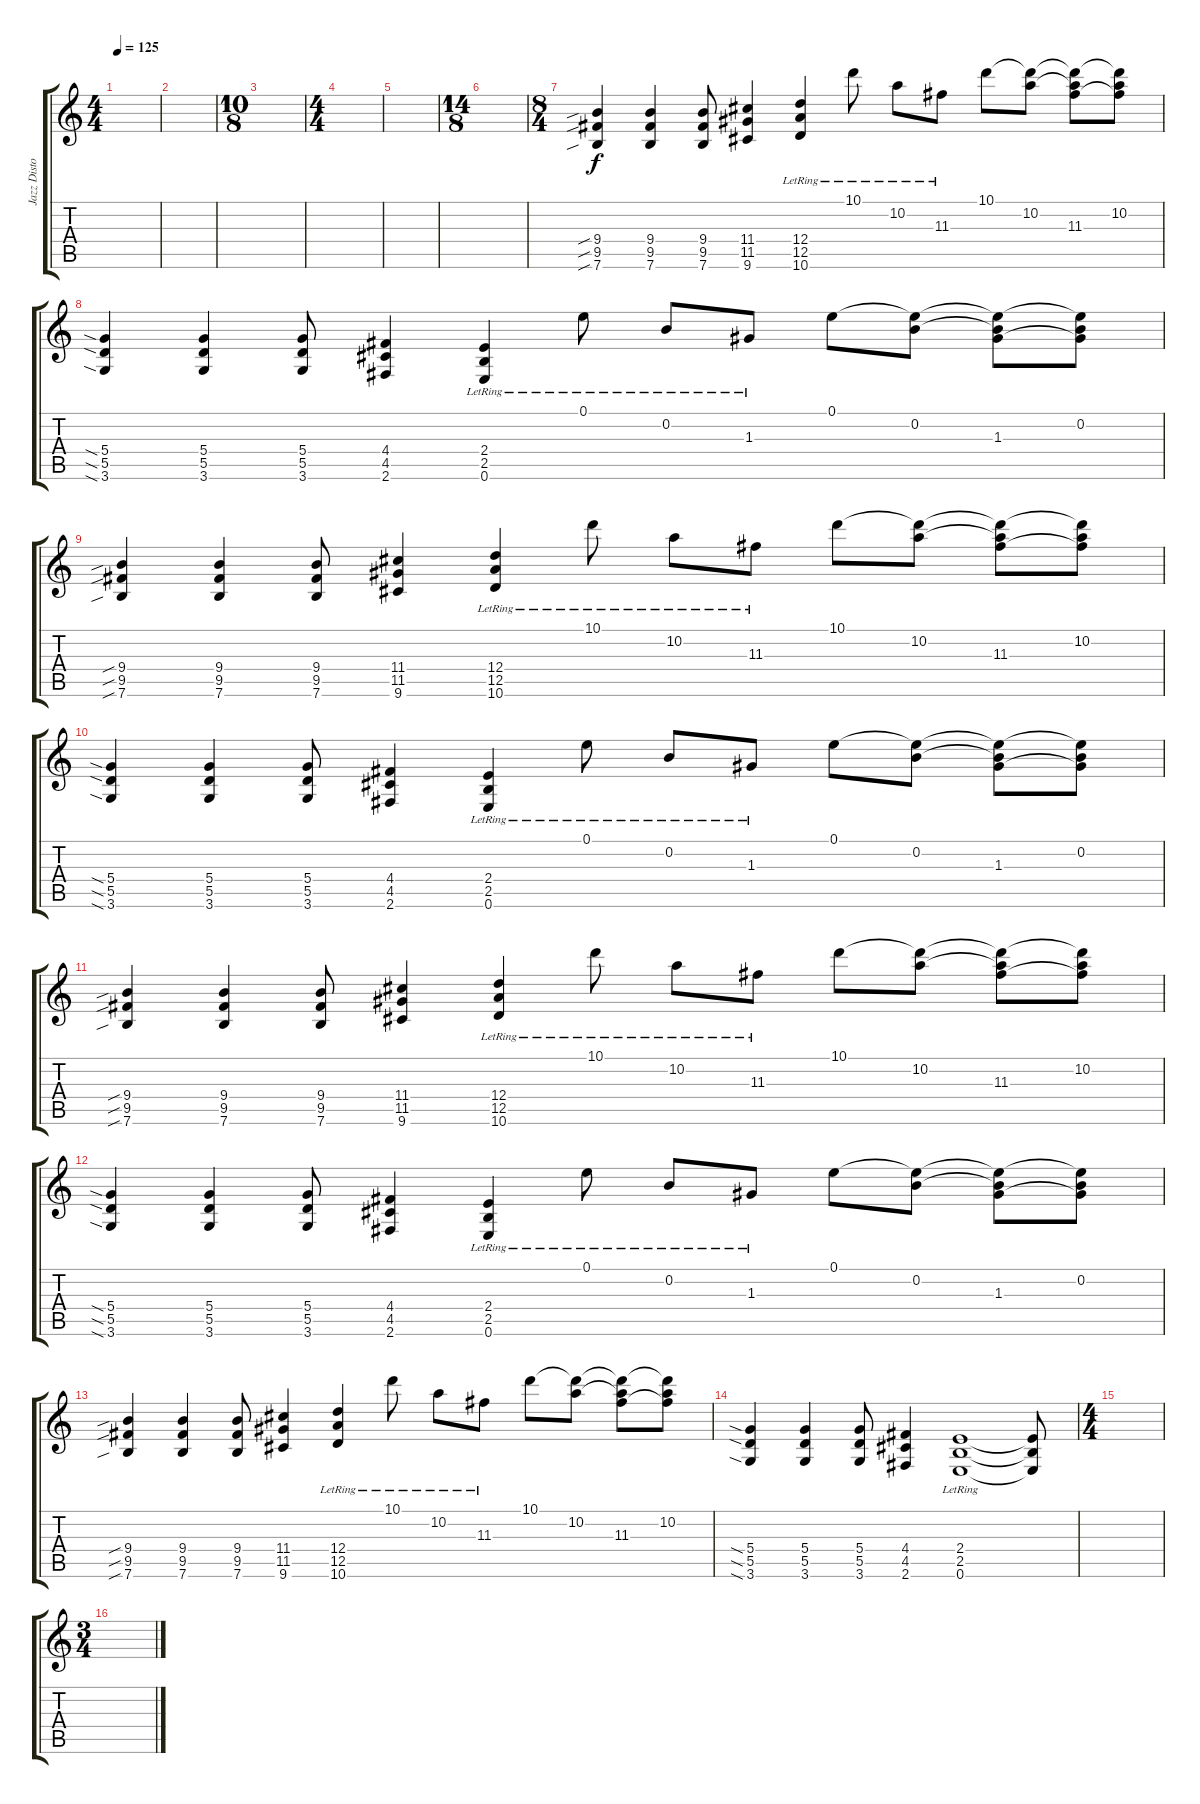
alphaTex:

\track ("Jazz Distortion" "Jazz Disto") {instrument overdrivenguitar}
\staff {score tabs}
\tuning (E4 B3 G3 D3 A2 E2) {hide}
\ts (4 4)
\tempo 125
\clef g2
\ks c
|
|
\ts (10 8)
|
\ts (4 4)
|
|
\ts (14 8)
|
\ts (8 4)
(9.4{sib} 9.5{sib} 7.6{sib}).4{volume 10} (9.4 9.5 7.6).4 (9.4 9.5 7.6).8 (11.4 11.5 9.6).4 (12.4{lr} 12.5{lr} 10.6{lr}).4 10.1{lr}.8 10.2{lr}.8 11.3{lr}.8 10.1.8 (10.1{t} 10.2).8 (10.1{t} 10.2{t} 11.3).8 (10.1{t} 10.2 11.3{t}).8 |
(5.4{sia} 5.5{sia} 3.6{sia}).4 (5.4 5.5 3.6).4 (5.4 5.5 3.6).8 (4.4 4.5 2.6).4 (2.4{lr} 2.5{lr} 0.6{lr}).4 0.1{lr}.8 0.2{lr}.8 1.3{lr}.8 0.1.8 (0.1{t} 0.2).8 (0.1{t} 0.2{t} 1.3).8 (0.1{t} 0.2 1.3{t}).8 |
(9.4{sib} 9.5{sib} 7.6{sib}).4 (9.4 9.5 7.6).4 (9.4 9.5 7.6).8 (11.4 11.5 9.6).4 (12.4{lr} 12.5{lr} 10.6{lr}).4 10.1{lr}.8 10.2{lr}.8 11.3{lr}.8 10.1.8 (10.1{t} 10.2).8 (10.1{t} 10.2{t} 11.3).8 (10.1{t} 10.2 11.3{t}).8 |
(5.4{sia} 5.5{sia} 3.6{sia}).4 (5.4 5.5 3.6).4 (5.4 5.5 3.6).8 (4.4 4.5 2.6).4 (2.4{lr} 2.5{lr} 0.6{lr}).4 0.1{lr}.8 0.2{lr}.8 1.3{lr}.8 0.1.8 (0.1{t} 0.2).8 (0.1{t} 0.2{t} 1.3).8 (0.1{t} 0.2 1.3{t}).8 |
(9.4{sib} 9.5{sib} 7.6{sib}).4 (9.4 9.5 7.6).4 (9.4 9.5 7.6).8 (11.4 11.5 9.6).4 (12.4{lr} 12.5{lr} 10.6{lr}).4 10.1{lr}.8 10.2{lr}.8 11.3{lr}.8 10.1.8 (10.1{t} 10.2).8 (10.1{t} 10.2{t} 11.3).8 (10.1{t} 10.2 11.3{t}).8 |
(5.4{sia} 5.5{sia} 3.6{sia}).4 (5.4 5.5 3.6).4 (5.4 5.5 3.6).8 (4.4 4.5 2.6).4 (2.4{lr} 2.5{lr} 0.6{lr}).4 0.1{lr}.8 0.2{lr}.8 1.3{lr}.8 0.1.8 (0.1{t} 0.2).8 (0.1{t} 0.2{t} 1.3).8 (0.1{t} 0.2 1.3{t}).8 |
(9.4{sib} 9.5{sib} 7.6{sib}).4 (9.4 9.5 7.6).4 (9.4 9.5 7.6).8 (11.4 11.5 9.6).4 (12.4{lr} 12.5{lr} 10.6{lr}).4 10.1{lr}.8 10.2{lr}.8 11.3{lr}.8 10.1.8 (10.1{t} 10.2).8 (10.1{t} 10.2{t} 11.3).8 (10.1{t} 10.2 11.3{t}).8 |
(5.4{sia} 5.5{sia} 3.6{sia}).4 (5.4 5.5 3.6).4 (5.4 5.5 3.6).8 (4.4 4.5 2.6).4 (2.4{lr} 2.5{lr} 0.6{lr}).1 (2.4{t} 2.5{t} 0.6{t}).8 |
\ts (4 4)
|
\ts (3 4)
